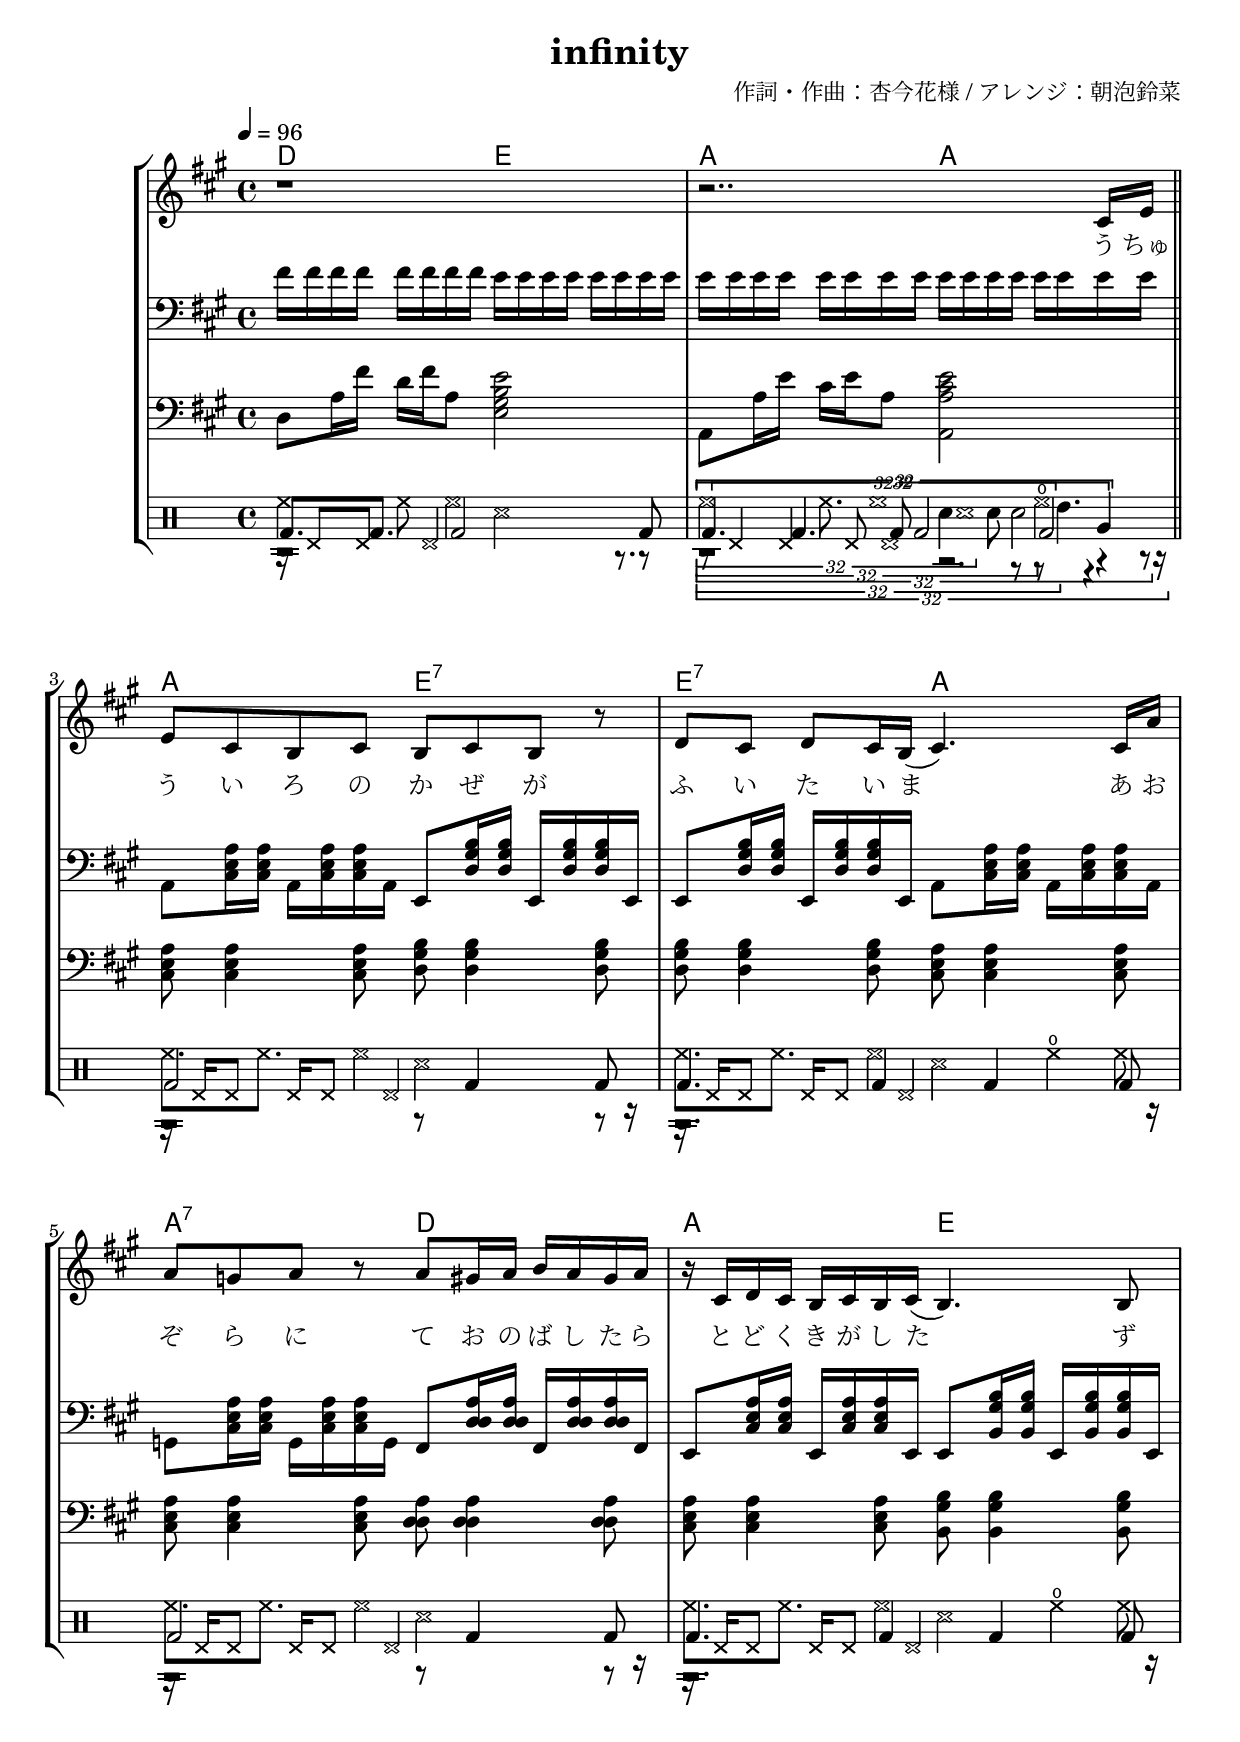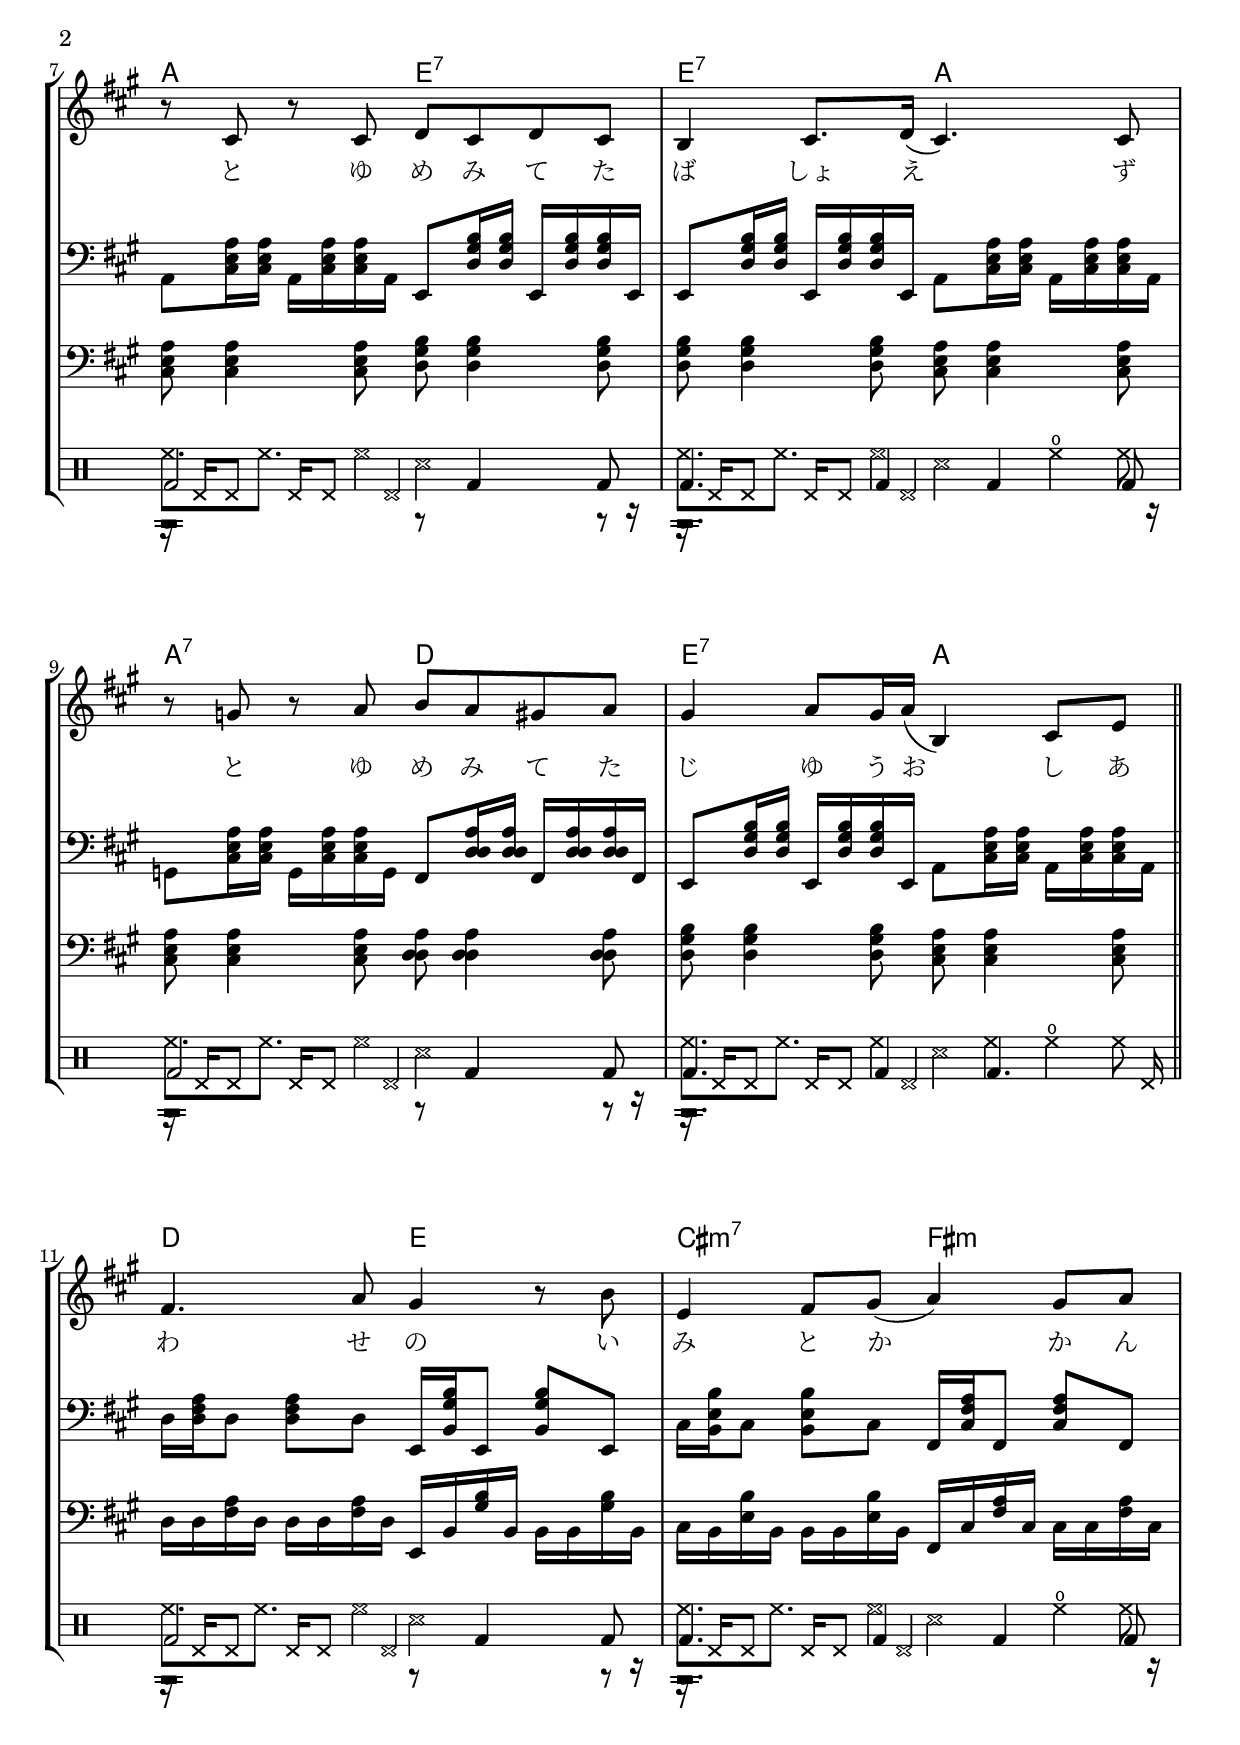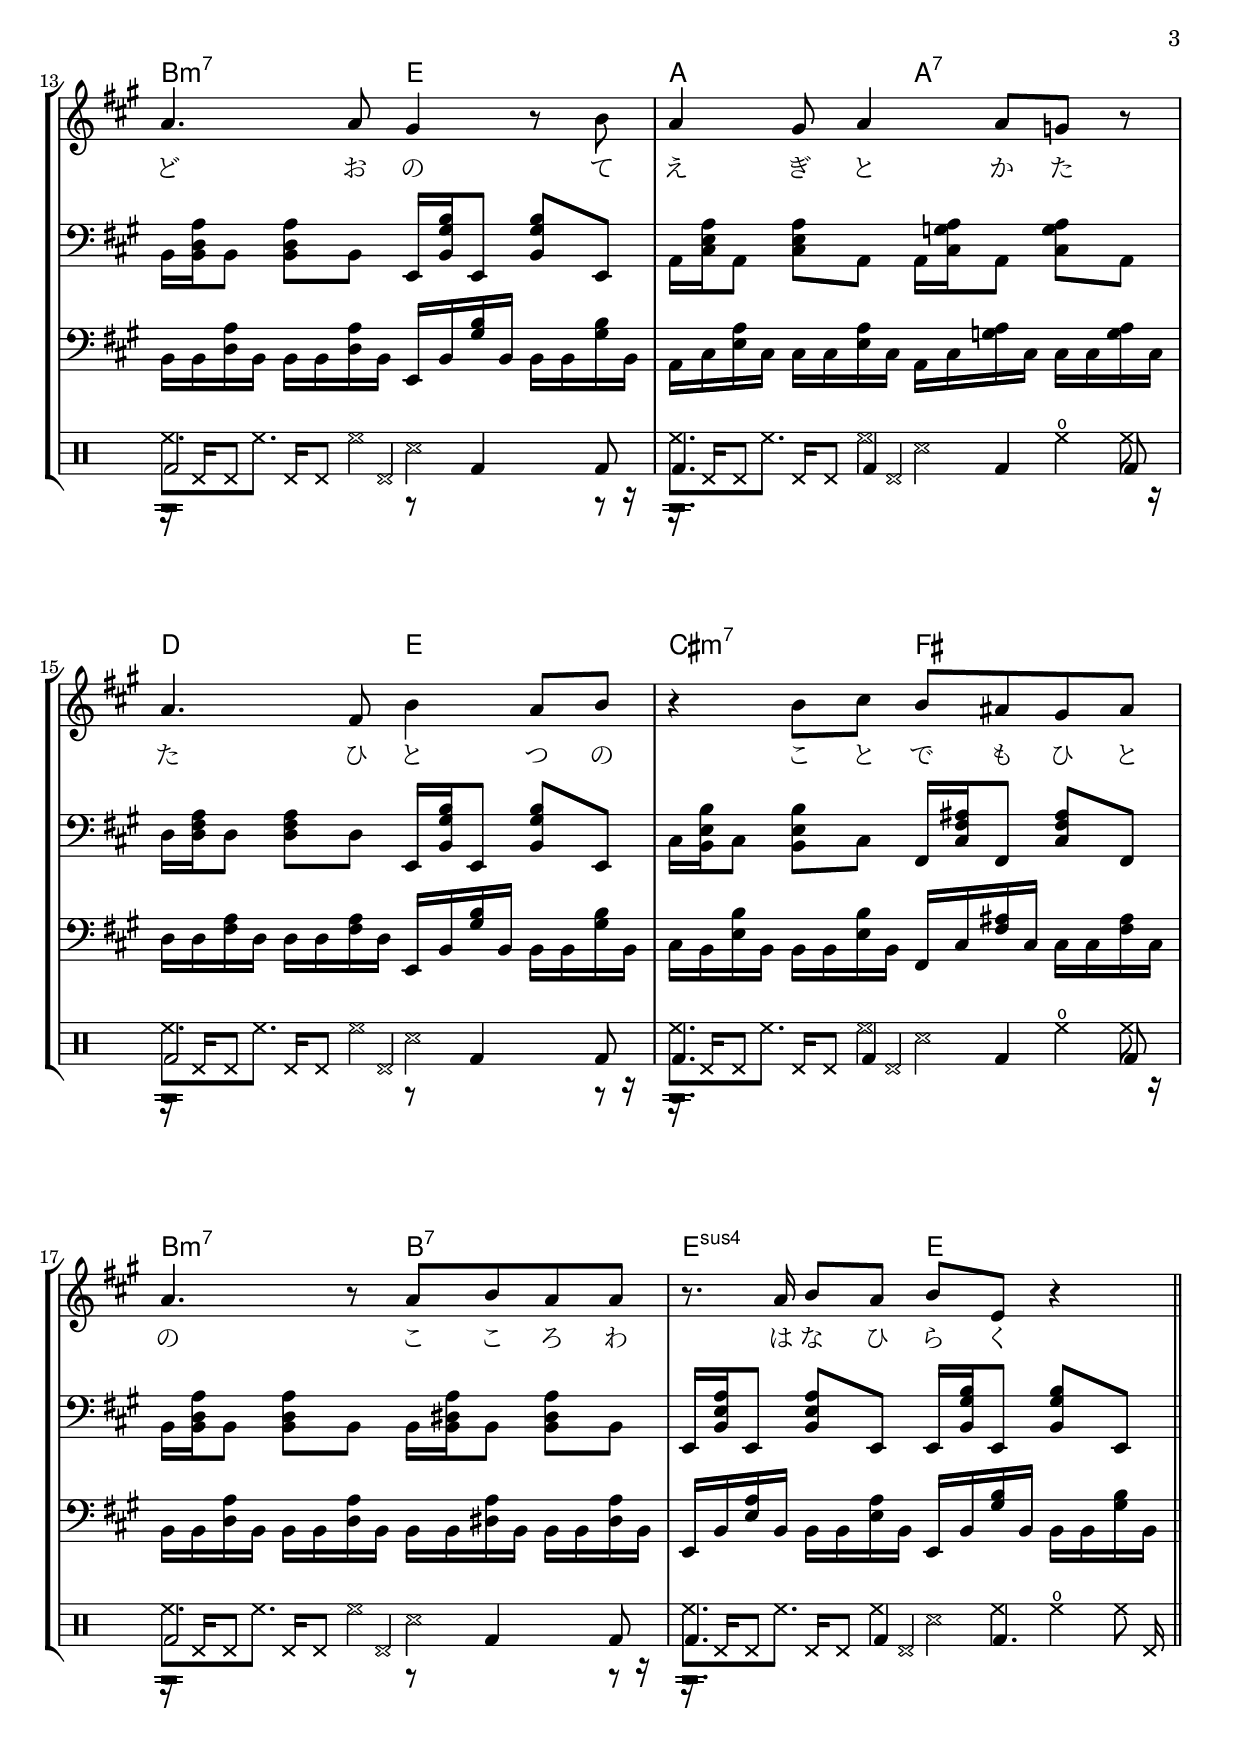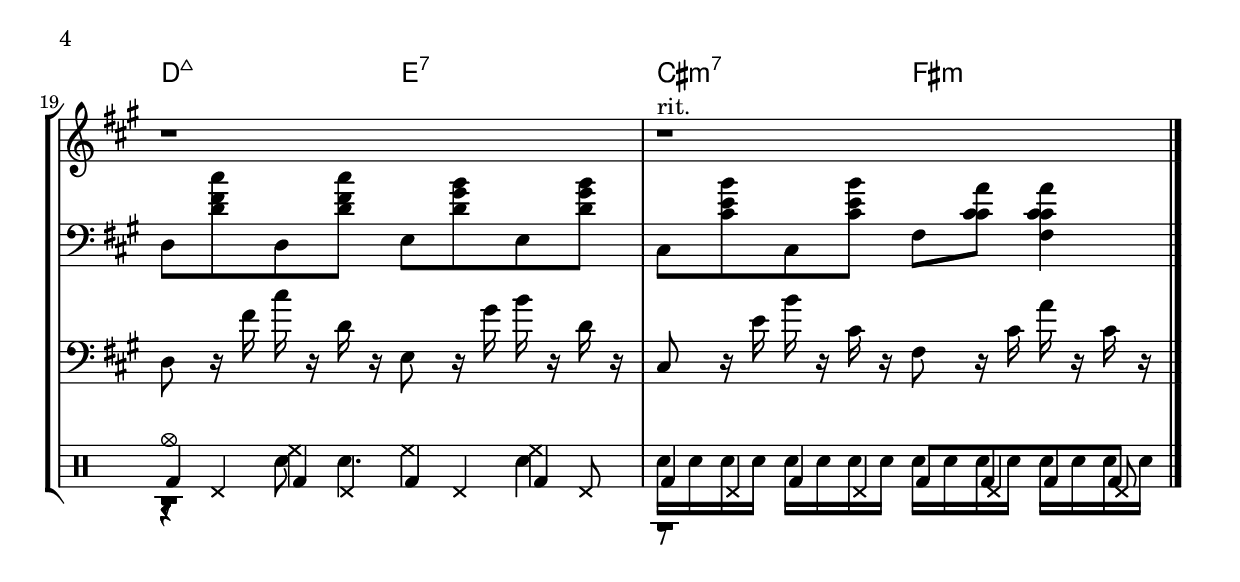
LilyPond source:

\version "2.12.1"

\header {
	title = \markup {infinity}
	composer = \markup \center-column {"作詞・作曲：杏今花様 / アレンジ：朝泡鈴菜"}
}

harmony = \chordmode {
	d2 e a a 

	a e:7 e:7 a a:7 d a e a e:7 e:7 a a:7 d e:7 a 

	d e cis:min7 fis:m b:min7 e a a:7 d e cis:min7 fis b:min7 b:7 e:sus4 e 

	d:maj7 e:7 cis:min7 fis:m 
}

melody = {
	\key a \major
	\tempo 4 = 96
	r1 | r2.. 
	\set Staff.midiInstrument = #"fss0.29"
	cis'16  e'16 
	e'8  cis'8  b8  cis'8  b8  cis'8  b8  r8 
	d'8  cis'8  d'8  cis'16  b16  (cis'4.)  cis'16  a'16 
	a'8  g'8  a'8  r8  a'8  gis'16  a'16  b'16  a'16  gis'16  a'16 
	r16  cis'16  d'16  cis'16  b16  cis'16  b16  cis'16  (b4.)  b8 
	r8  cis'8  r8  cis'8  d'8  cis'8  d'8  cis'8 
	b4  cis'8.  d'16  (cis'4.)  cis'8 
	r8  g'8  r8  a'8  b'8  a'8  gis'8  a'8 
	gis'4  a'8  gis'16  a'16  (b4)  	\set Staff.midiInstrument = #"fss0.29"
	cis'8  e'8 
	fis'4.  a'8  gis'4  r8  b'8 
	e'4  fis'8  gis'8  (a'4)  gis'8  a'8 
	a'4.  a'8  gis'4  r8  b'8 
	a'4  gis'8  a'4  a'8  g'8  r8 
	a'4.  fis'8  b'4  a'8  b'8 
	r4  b'8  cis''8  b'8  ais'8  gis'8  ais'8 
	a'4.  r8  a'8  b'8  a'8  a'8 
	r8.  a'16  b'8  a'8  b'8  e'8  	r4 	r1 | r1^"rit." \bar "|."
}

words = \lyricmode {
	
	う  ちゅ  う  い  ろ  の  か  ぜ  が  ふ  い  た  い  ま  あ  お  ぞ  ら  に  て  お  の  ば  し  た  ら  と  ど  く  き  が  し  た  ず  と  ゆ  め  み  て  た  ば  しょ  え  ず  と  ゆ  め  み  て  た  じ  ゆ  う  お  
	し  あ  わ  せ  の  い  み  と  か  か  ん  ど  お  の  て  え  ぎ  と  か  た  た  ひ  と  つ  の  こ  と  で  も  ひ  と  の  こ  こ  ろ  わ  は  な  ひ  ら  く  
	
}

tempochange = {
	\tempo 4 = 96
	r1 | r1 \bar "||"
	\tempo 4 = 96
	r1 | r1 | r1 | r1 | r1 | r1 | r1 | r1 \bar "||"
	\tempo 4 = 96
	r1 | r1 | r1 | r1 | r1 | r1 | r1 | r1 \bar "||"
	\tempo 4 = 96
	r1 | \tempo 4 = 72 r2 \tempo 4 = 64 r2 \bar "|."
}

mainacc = {
	\clef bass
	\set Staff.midiInstrument = #"Music box"
	\key a \major
	\tempo 4 = 96
	fis'16 fis'16 fis'16 fis'16 fis'16 fis'16 fis'16 fis'16
	e'16 e'16 e'16 e'16 e'16 e'16 e'16 e'16
	e'16 e'16 e'16 e'16 e'16 e'16 e'16 e'16
	e'16 e'16 e'16 e'16 e'16 e'16 e'16 e'16
	\bar "||"

	\set Staff.midiInstrument = #"Marimba"
	a,8 <cis e a>16 <cis e a>16   a,16 <cis e a>16 <cis e a>16 a,16
	e,8 <d gis b>16 <d gis b>16   e,16 <d gis b>16 <d gis b>16 e,16
	e,8 <d gis b>16 <d gis b>16   e,16 <d gis b>16 <d gis b>16 e,16
	a,8 <cis e a>16 <cis e a>16   a,16 <cis e a>16 <cis e a>16 a,16
	g,8 <cis e a>16 <cis e a>16   g,16 <cis e a>16 <cis e a>16 g,16
	fis,8 <d d a>16 <d d a>16   fis,16 <d d a>16 <d d a>16 fis,16
	e,8 <cis e a>16 <cis e a>16   e,16 <cis e a>16 <cis e a>16 e,16
	e,8 <b, gis b>16 <b, gis b>16   e,16 <b, gis b>16 <b, gis b>16 e,16
	a,8 <cis e a>16 <cis e a>16   a,16 <cis e a>16 <cis e a>16 a,16
	e,8 <d gis b>16 <d gis b>16   e,16 <d gis b>16 <d gis b>16 e,16
	e,8 <d gis b>16 <d gis b>16   e,16 <d gis b>16 <d gis b>16 e,16
	a,8 <cis e a>16 <cis e a>16   a,16 <cis e a>16 <cis e a>16 a,16
	g,8 <cis e a>16 <cis e a>16   g,16 <cis e a>16 <cis e a>16 g,16
	fis,8 <d d a>16 <d d a>16   fis,16 <d d a>16 <d d a>16 fis,16
	e,8 <d gis b>16 <d gis b>16   e,16 <d gis b>16 <d gis b>16 e,16
	a,8 <cis e a>16 <cis e a>16   a,16 <cis e a>16 <cis e a>16 a,16
	\bar "||"

	\set Staff.midiInstrument = #"Marimba"
	d16 <d fis a>16 d8 <d fis a>8 d8
	e,16 <b, gis b>16 e,8 <b, gis b>8 e,8
	cis16 <b, e b>16 cis8 <b, e b>8 cis8
	fis,16 <cis fis a>16 fis,8 <cis fis a>8 fis,8
	b,16 <b, d a>16 b,8 <b, d a>8 b,8
	e,16 <b, gis b>16 e,8 <b, gis b>8 e,8
	a,16 <cis e a>16 a,8 <cis e a>8 a,8
	a,16 <cis g a>16 a,8 <cis g a>8 a,8
	d16 <d fis a>16 d8 <d fis a>8 d8
	e,16 <b, gis b>16 e,8 <b, gis b>8 e,8
	cis16 <b, e b>16 cis8 <b, e b>8 cis8
	fis,16 <cis fis ais>16 fis,8 <cis fis ais>8 fis,8
	b,16 <b, d a>16 b,8 <b, d a>8 b,8
	b,16 <b, dis a>16 b,8 <b, dis a>8 b,8
	e,16 <b, e a>16 e,8 <b, e a>8 e,8
	e,16 <b, gis b>16 e,8 <b, gis b>8 e,8
	\bar "||"

	\set Staff.midiInstrument = #"Music box"
	d8 <d' fis' cis''> d <d' fis' cis''>
	e8 <d' gis' b'> e <d' gis' b'>
	cis8 <cis' e' b'> cis <cis' e' b'>
	fis8 <cis' cis' a'>8 <fis cis' cis' a'>4
	\bar "|."
}

subacc = {
	\clef bass
	\set Staff.midiInstrument = #"Electric Guitar (clean)"
	\key a \major
	\tempo 4 = 96
	d8 a16 fis' d' fis' a8
	<e gis b e'>2
	a,8 a16 e' cis' e' a8
	<a, a cis' e'>2
	\bar "||"

	\set Staff.midiInstrument = #"Music box"
	<cis e a>8 <cis e a>4 <cis e a>8
	<d gis b>8 <d gis b>4 <d gis b>8
	<d gis b>8 <d gis b>4 <d gis b>8
	<cis e a>8 <cis e a>4 <cis e a>8
	<cis e a>8 <cis e a>4 <cis e a>8
	<d d a>8 <d d a>4 <d d a>8
	<cis e a>8 <cis e a>4 <cis e a>8
	<b, gis b>8 <b, gis b>4 <b, gis b>8
	<cis e a>8 <cis e a>4 <cis e a>8
	<d gis b>8 <d gis b>4 <d gis b>8
	<d gis b>8 <d gis b>4 <d gis b>8
	<cis e a>8 <cis e a>4 <cis e a>8
	<cis e a>8 <cis e a>4 <cis e a>8
	<d d a>8 <d d a>4 <d d a>8
	<d gis b>8 <d gis b>4 <d gis b>8
	<cis e a>8 <cis e a>4 <cis e a>8
	\bar "||"

	\set Staff.midiInstrument = #"Music box"
	d16 d <fis a> d d d <fis a> d
	e,16 b, <gis b> b, b, b, <gis b> b,
	cis16 b, <e b> b, b, b, <e b> b,
	fis,16 cis <fis a> cis cis cis <fis a> cis
	b,16 b, <d a> b, b, b, <d a> b,
	e,16 b, <gis b> b, b, b, <gis b> b,
	a,16 cis <e a> cis cis cis <e a> cis
	a,16 cis <g a> cis cis cis <g a> cis
	d16 d <fis a> d d d <fis a> d
	e,16 b, <gis b> b, b, b, <gis b> b,
	cis16 b, <e b> b, b, b, <e b> b,
	fis,16 cis <fis ais> cis cis cis <fis ais> cis
	b,16 b, <d a> b, b, b, <d a> b,
	b,16 b, <dis a> b, b, b, <dis a> b,
	e,16 b, <e a> b, b, b, <e a> b,
	e,16 b, <gis b> b, b, b, <gis b> b,
	\bar "||"

	\set Staff.midiInstrument = #"Electric Piano 1"
	d8r16fis'16cis''16r16d'16r16
	e8r16gis'16b'16r16d'16r16
	cis8r16e'16b'16r16cis'16r16
	fis8r16cis'16a'16r16cis'16r16
	\bar "|."
}

percA = {
	\drummode {
	hh4 hh8 hh2 r8  |\times 16/32{ hh2 hh8. hh1 r4 r16 } \bar "||"
	r1  |r2. hho4  |r1  |r2. hho4  |r1  |r2. hho4  |r1  |r2. hho4  \bar "||"
	r1  |r2. hho4  |r1  |r2. hho4  |r1  |r2. hho4  |r1  |r2. hho4  \bar "||"
	r4 hh4 hh4 hh4  |r1  \bar "|."
	}
}

percB = {
	\drummode {
	r16 hhp8 hhp8 hhp2 r8.  |\times 16/32{ r8 hhp4 hhp4 hhp8 hhp1 r4 } \bar "||"
	r16 hhp16 hhp8 hhp16 hhp8 hhp2 r16  |r16 hhp16 hhp8 hhp16 hhp8 hhp2 r16  |r16 hhp16 hhp8 hhp16 hhp8 hhp2 r16  |r16 hhp16 hhp8 hhp16 hhp8 hhp2 r16  |r16 hhp16 hhp8 hhp16 hhp8 hhp2 r16  |r16 hhp16 hhp8 hhp16 hhp8 hhp2 r16  |r16 hhp16 hhp8 hhp16 hhp8 hhp2 r16  |r16 hhp16 hhp8 hhp16 hhp8 hhp2 hhp16  \bar "||"
	r16 hhp16 hhp8 hhp16 hhp8 hhp2 r16  |r16 hhp16 hhp8 hhp16 hhp8 hhp2 r16  |r16 hhp16 hhp8 hhp16 hhp8 hhp2 r16  |r16 hhp16 hhp8 hhp16 hhp8 hhp2 r16  |r16 hhp16 hhp8 hhp16 hhp8 hhp2 r16  |r16 hhp16 hhp8 hhp16 hhp8 hhp2 r16  |r16 hhp16 hhp8 hhp16 hhp8 hhp2 r16  |r16 hhp16 hhp8 hhp16 hhp8 hhp2 hhp16  \bar "||"
	r4 sn8 sn4. sn4  |sn16 sn16 sn16 sn16 sn16 sn16 sn16 sn16 sn16 sn16 sn16 sn16 sn16 sn16 sn16 sn16  \bar "|."
	}
}

percC = {
	\drummode {
	r1  |\times 16/32{ r1 r2 hho2 } \bar "||"
	hh8. hh8. hh2 r8  |hh8. hh8. hh2 hh8  |hh8. hh8. hh2 r8  |hh8. hh8. hh2 hh8  |hh8. hh8. hh2 r8  |hh8. hh8. hh2 hh8  |hh8. hh8. hh2 r8  |hh8. hh8. hh4 hh4 hh8  \bar "||"
	hh8. hh8. hh2 r8  |hh8. hh8. hh2 hh8  |hh8. hh8. hh2 r8  |hh8. hh8. hh2 hh8  |hh8. hh8. hh2 r8  |hh8. hh8. hh2 hh8  |hh8. hh8. hh2 r8  |hh8. hh8. hh4 hh4 hh8  \bar "||"
	bd4 bd4 bd4 bd4  |bd4 bd4 bd8 bd8 bd8 bd8  \bar "|."
	}
}

percD = {
	\drummode {
	bd8. bd8. bd2 bd8  |\times 16/32{ bd4. bd4. bd8 bd2 r8 bd2 } \bar "||"
	r2 ss2  |r2 ss2  |r2 ss2  |r2 ss2  |r2 ss2  |r2 ss2  |r2 ss2  |r2 ss2  \bar "||"
	r2 ss2  |r2 ss2  |r2 ss2  |r2 ss2  |r2 ss2  |r2 ss2  |r2 ss2  |r2 ss2  \bar "||"
	r8 hhp4 hhp4 hhp4 hhp8  |r8 hhp4 hhp4 hhp4 hhp8  \bar "|."
	}
}

percE = {
	\drummode {
	r2 ss2  |\times 16/32{ r1 ss1 } \bar "||"
	bd2 r8 bd4 bd8  |bd4. bd4 bd4 bd8  |bd2 r8 bd4 bd8  |bd4. bd4 bd4 bd8  |bd2 r8 bd4 bd8  |bd4. bd4 bd4 bd8  |bd2 r8 bd4 bd8  |bd4. bd4 bd4.  \bar "||"
	bd2 r8 bd4 bd8  |bd4. bd4 bd4 bd8  |bd2 r8 bd4 bd8  |bd4. bd4 bd4 bd8  |bd2 r8 bd4 bd8  |bd4. bd4 bd4 bd8  |bd2 r8 bd4 bd8  |bd4. bd4 bd4.  \bar "||"
	cymc1  |r1 \bar "|."
	}
}

percF = {
	\drummode {
	r1 |\times 16/32{ r1 sn4 sn8 sn2 r8 } \bar "||"
	r1 | r1 | r1 | r1 | r1 | r1 | r1 | r1 \bar "||"
	r1 | r1 | r1 | r1 | r1 | r1 | r1 | r1 \bar "||"
	r1 | r1 \bar "|."
	}
}

percG = {
	\drummode {
	r1 |r1 \bar "||"
	r1 | r1 | r1 | r1 | r1 | r1 | r1 | r1 \bar "||"
	r1 | r1 | r1 | r1 | r1 | r1 | r1 | r1 \bar "||"
	r1 | r1 \bar "|."
	}
}

percH = {
	\drummode {
	r1 |\times 16/32{ r1 r2 r8 tommh4. } \bar "||"
	r1 | r1 | r1 | r1 | r1 | r1 | r1 | r1 \bar "||"
	r1 | r1 | r1 | r1 | r1 | r1 | r1 | r1 \bar "||"
	r1 | r1 \bar "|."
	}
}

percI = {
	\drummode {
	r1 |\times 16/32{ r1 r2. tomfh4 } \bar "||"
	r1 | r1 | r1 | r1 | r1 | r1 | r1 | r1 \bar "||"
	r1 | r1 | r1 | r1 | r1 | r1 | r1 | r1 \bar "||"
	r1 | r1 \bar "|."
	}
}

\score {
	<<
		\new StaffGroup <<
			\new ChordNames {\harmony}
			\new Voice = "melody" {\melody}
			\new Lyrics \lyricsto "melody" \words
			\new Staff = "mainacc" {\mainacc}
			\new Staff = "subacc" {\subacc}
			\new DrumStaff <<
				\new DrumVoice {\percA}
				\new DrumVoice {\percB}
				\new DrumVoice {\percC}
				\new DrumVoice {\percD}
				\new DrumVoice {\percE}
				\new DrumVoice {\percF}
				\new DrumVoice {\percG}
				\new DrumVoice {\percH}
				\new DrumVoice {\percI}
			>>
		>>
	>>
	\layout { }
}
